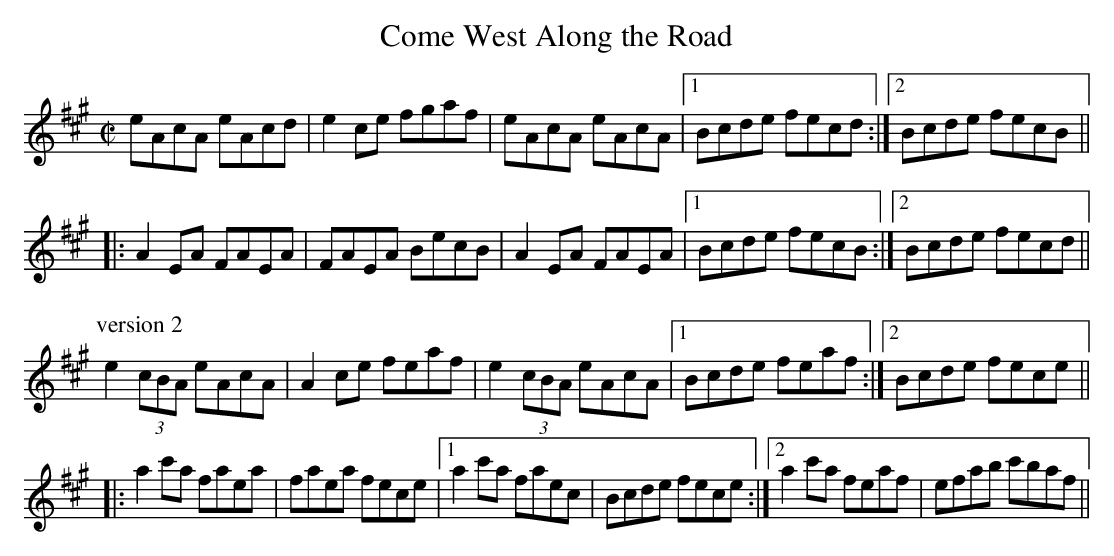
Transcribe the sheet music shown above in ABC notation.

X:1
T:Come West Along the Road
M:C|
K:A
eAcA eAcd | e2ce fgaf | eAcA eAcA |1 Bcde fecd :|2 Bcde fecB ||
|: A2EA FAEA | FAEA BecB | A2EA FAEA |1 Bcde fecB :|2 Bcde fecd ||
P:version 2
e2 (3cBA eAcA | A2ce feaf | e2 (3cBA eAcA |1 Bcde feaf :|2 Bcde fece ||
|: a2c'a faea | faea fece |1 a2c'a faec | Bcde fece :|2 a2c'a feaf | efab c'baf ||
